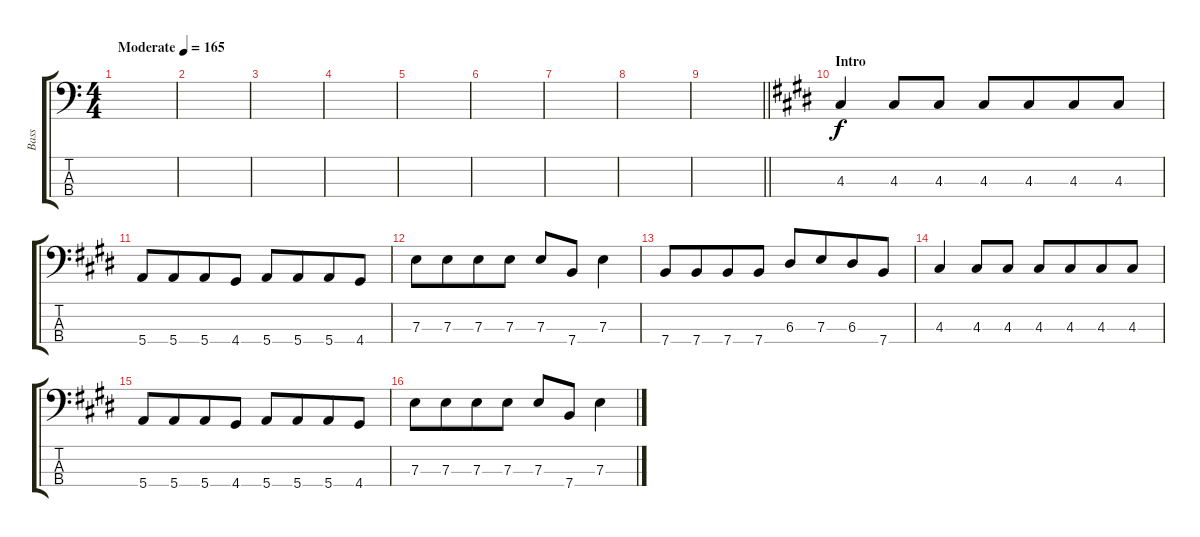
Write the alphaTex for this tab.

\track ("Bass" "Bass") {instrument electricbassfinger}
\staff {score tabs}
\tuning (G2 D2 A1 E1) {hide}
\ts (4 4)
\section ("" "")
\tempo (165 "Moderate")
\clef f4
\ks c
|
|
|
|
|
|
|
|
\barLineRight lightlight
|
\section ("" "Intro")
\ks e
4.3.4 4.3.8 4.3.8 4.3.8 4.3.8{beam merge} 4.3.8 4.3.8 |
5.4.8 5.4.8{beam merge} 5.4.8 4.4.8 5.4.8 5.4.8{beam merge} 5.4.8 4.4.8 |
7.3.8 7.3.8{beam merge} 7.3.8 7.3.8 7.3.8{beam Up} 7.4.8{beam Up} 7.3.4 |
7.4.8 7.4.8{beam merge} 7.4.8 7.4.8 6.3.8{beam Up} 7.3.8{beam Up beam merge} 6.3.8{beam Up} 7.4.8{beam Up} |
4.3.4 4.3.8 4.3.8 4.3.8 4.3.8{beam merge} 4.3.8 4.3.8 |
5.4.8 5.4.8{beam merge} 5.4.8 4.4.8 5.4.8 5.4.8{beam merge} 5.4.8 4.4.8 |
7.3.8 7.3.8{beam merge} 7.3.8 7.3.8 7.3.8{beam Up} 7.4.8{beam Up} 7.3.4
